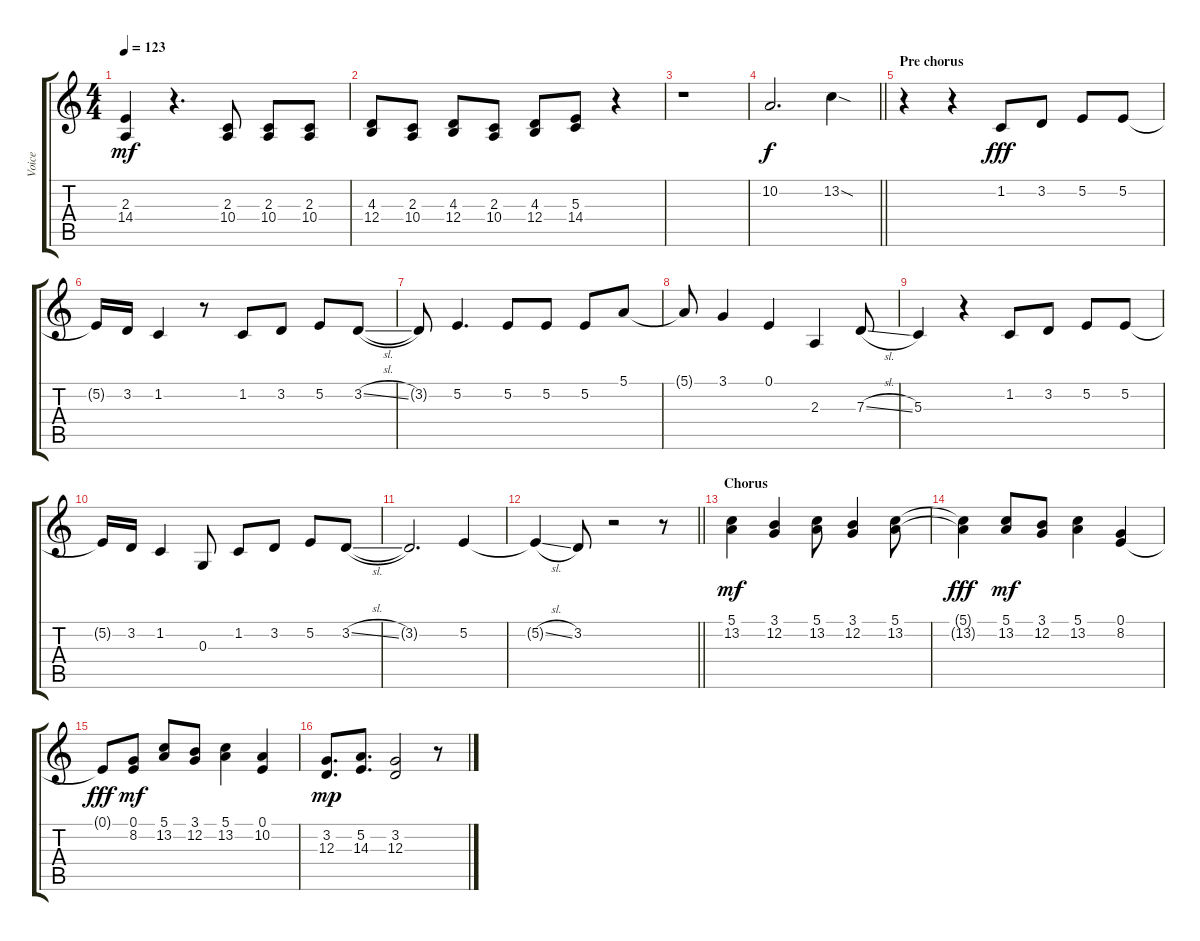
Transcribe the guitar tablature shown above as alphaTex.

\track ("Voice" "Voice") {instrument clarinet}
\staff {score tabs}
\tuning (E4 B3 G3 D3 A2 E2) {hide}
\ts (4 4)
\tempo 123
\clef g2
\ks c
(2.3 14.4).4{dy mf} r.4{d} (2.3 10.4).8 (2.3 10.4).8 (2.3 10.4).8 |
(4.3 12.4).8 (2.3 10.4).8 (4.3 12.4).8 (2.3 10.4).8 (4.3 12.4).8 (5.3 14.4).8 r.4 |
r.1 |
\barLineRight lightlight
10.2.2{d dy f} 13.2{sod}.4 |
\section ("" "Pre chorus")
r.4 r.4 1.2.8{dy fff} 3.2.8 5.2.8 5.2.8 |
5.2{t}.16 3.2.16 1.2.4 r.8 1.2.8 3.2.8 5.2.8 3.2{sl}.8 |
3.2{t}.8 5.2.4{d} 5.2.8 5.2.8 5.2.8 5.1.8 |
5.1{t}.8 3.1.4 0.1.4 2.3.4 7.3{sl}.8 |
5.3.4 r.4 1.2.8 3.2.8 5.2.8 5.2.8 |
5.2{t}.16 3.2.16 1.2.4 0.3.8 1.2.8 3.2.8 5.2.8 3.2{sl}.8 |
3.2{t}.2{d} 5.2.4 |
\barLineRight lightlight
5.2{sl t}.4 3.2.8 r.2 r.8 |
\section ("" "Chorus")
(5.1 13.2).4{dy mf} (3.1 12.2).4 (5.1 13.2).8 (3.1 12.2).4 (5.1 13.2).8 |
(5.1{t} 13.2{t}).4{dy fff} (5.1 13.2).8{dy mf} (3.1 12.2).8 (5.1 13.2).4 (0.1 8.2).4 |
0.1{t}.8{dy fff} (0.1 8.2).8{dy mf} (5.1 13.2).8 (3.1 12.2).8 (5.1 13.2).4 (0.1 10.2).4 |
(3.2 12.3).8{d dy mp} (5.2 14.3).8{d} (3.2 12.3).2 r.8
